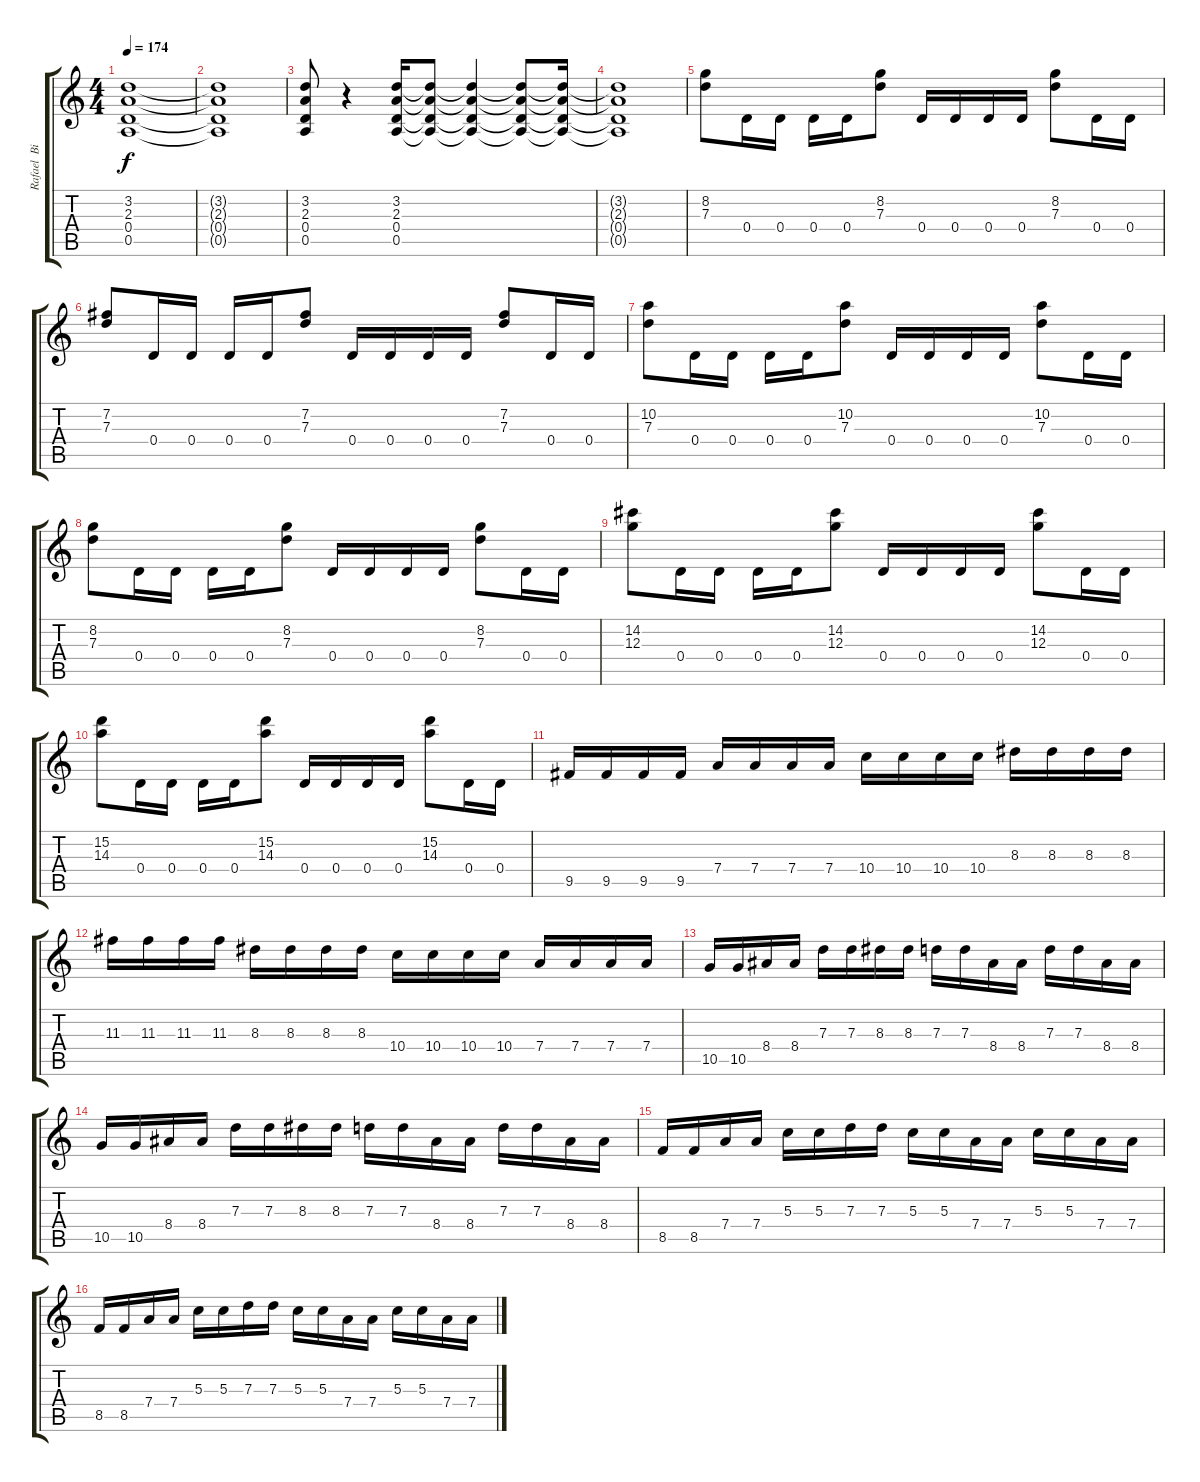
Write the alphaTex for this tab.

\track ("Rafael  Bittencourt" "Rafael  Bi") {instrument distortionguitar}
\staff {score tabs}
\tuning (E4 B3 G3 D3 A2 E2) {hide}
\ts (4 4)
\tempo 174
\clef g2
\ks c
(3.2 2.3 0.4 0.5).1{dy f} |
(3.2{t} 2.3{t} 0.4{t} 0.5{t}).1 |
(3.2 2.3 0.4 0.5).8 r.4 (3.2 2.3 0.4 0.5).16 (3.2{t} 2.3{t} 0.4{t} 0.5{t}).8 (3.2{t} 2.3{t} 0.4{t} 0.5{t}).4 (3.2{t} 2.3{t} 0.4{t} 0.5{t}).8 (3.2{t} 2.3{t} 0.4{t} 0.5{t}).16 |
(3.2{t} 2.3{t} 0.4{t} 0.5{t}).1 |
(8.2 7.3).8 0.4.16 0.4.16 0.4.16 0.4.16 (8.2 7.3).8 0.4.16 0.4.16 0.4.16 0.4.16 (8.2 7.3).8 0.4.16 0.4.16 |
(7.2 7.3).8 0.4.16 0.4.16 0.4.16 0.4.16 (7.2 7.3).8 0.4.16 0.4.16 0.4.16 0.4.16 (7.2 7.3).8 0.4.16 0.4.16 |
(10.2 7.3).8 0.4.16 0.4.16 0.4.16 0.4.16 (10.2 7.3).8 0.4.16 0.4.16 0.4.16 0.4.16 (10.2 7.3).8 0.4.16 0.4.16 |
(8.2 7.3).8 0.4.16 0.4.16 0.4.16 0.4.16 (8.2 7.3).8 0.4.16 0.4.16 0.4.16 0.4.16 (8.2 7.3).8 0.4.16 0.4.16 |
(14.2 12.3).8 0.4.16 0.4.16 0.4.16 0.4.16 (14.2 12.3).8 0.4.16 0.4.16 0.4.16 0.4.16 (14.2 12.3).8 0.4.16 0.4.16 |
(15.2 14.3).8 0.4.16 0.4.16 0.4.16 0.4.16 (15.2 14.3).8 0.4.16 0.4.16 0.4.16 0.4.16 (15.2 14.3).8 0.4.16 0.4.16 |
9.5.16 9.5.16 9.5.16 9.5.16 7.4.16 7.4.16 7.4.16 7.4.16 10.4.16 10.4.16 10.4.16 10.4.16 8.3.16 8.3.16 8.3.16 8.3.16 |
11.3.16 11.3.16 11.3.16 11.3.16 8.3.16 8.3.16 8.3.16 8.3.16 10.4.16 10.4.16 10.4.16 10.4.16 7.4.16 7.4.16 7.4.16 7.4.16 |
10.5.16 10.5.16 8.4.16 8.4.16 7.3.16 7.3.16 8.3.16 8.3.16 7.3.16 7.3.16 8.4.16 8.4.16 7.3.16 7.3.16 8.4.16 8.4.16 |
10.5.16 10.5.16 8.4.16 8.4.16 7.3.16 7.3.16 8.3.16 8.3.16 7.3.16 7.3.16 8.4.16 8.4.16 7.3.16 7.3.16 8.4.16 8.4.16 |
8.5.16 8.5.16 7.4.16 7.4.16 5.3.16 5.3.16 7.3.16 7.3.16 5.3.16 5.3.16 7.4.16 7.4.16 5.3.16 5.3.16 7.4.16 7.4.16 |
8.5.16 8.5.16 7.4.16 7.4.16 5.3.16 5.3.16 7.3.16 7.3.16 5.3.16 5.3.16 7.4.16 7.4.16 5.3.16 5.3.16 7.4.16 7.4.16
